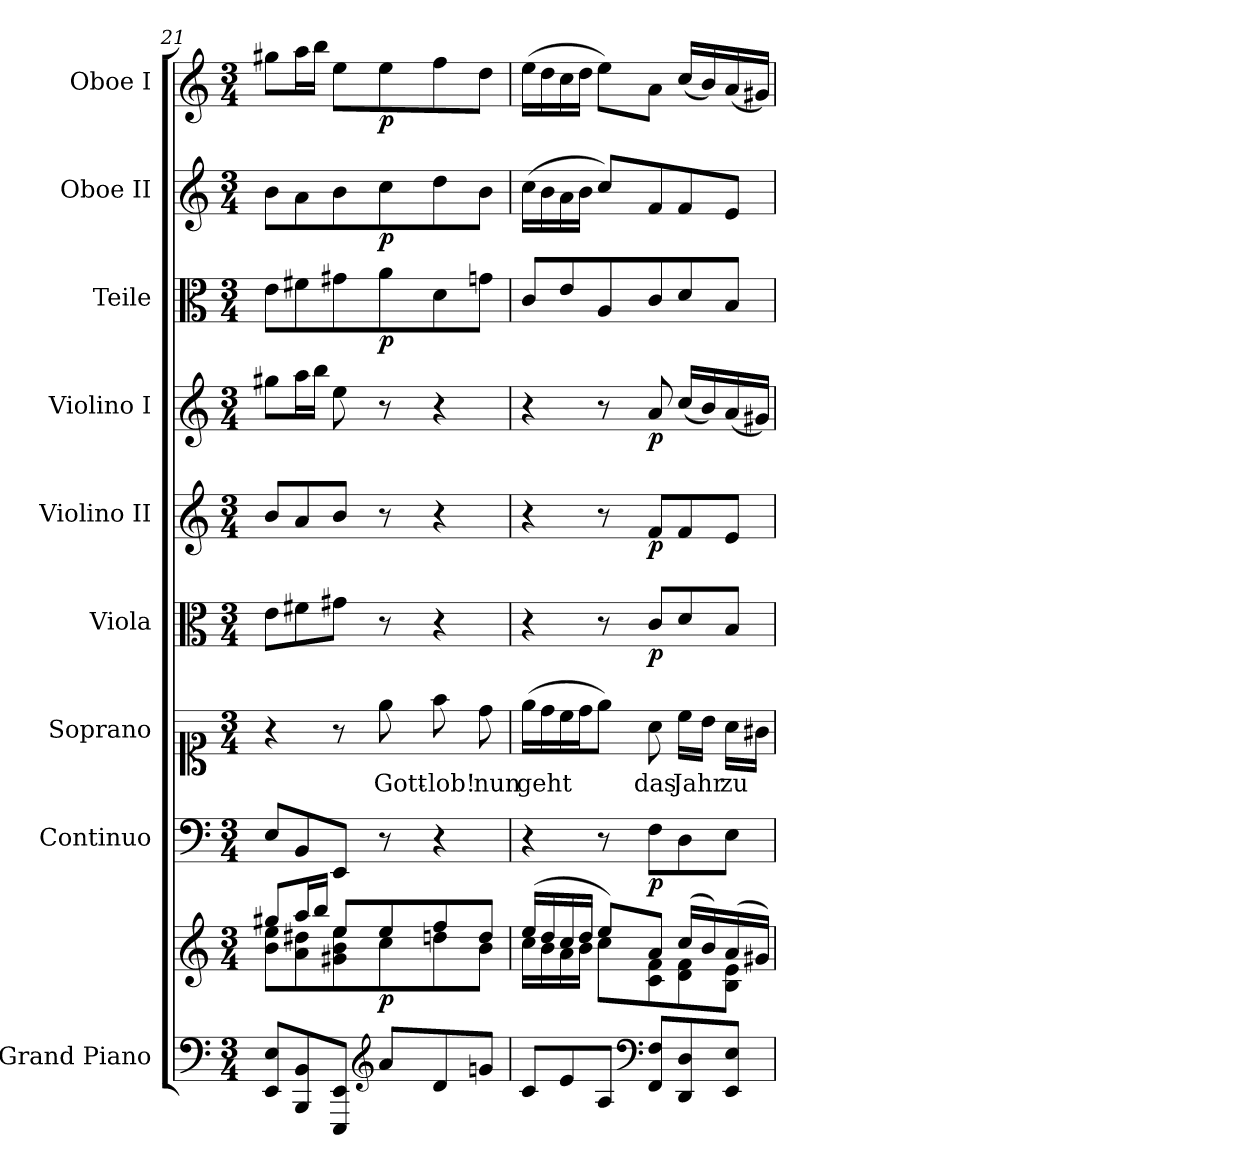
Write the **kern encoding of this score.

**kern	**kern	**dynam	**kern	**dynam	**kern	**text	**kern	**dynam	**kern	**dynam	**kern	**dynam	**kern	**dynam	**kern	**dynam	**kern	**dynam
*part9	*part9	*part9	*part8	*part8	*part7	*part7	*part6	*part6	*part5	*part5	*part4	*part4	*part3	*part3	*part2	*part2	*part1	*part1
*staff10	*staff9	*staff9/10	*staff8	*staff8	*staff7	*staff7	*staff6	*staff6	*staff5	*staff5	*staff4	*staff4	*staff3	*staff3	*staff2	*staff2	*staff1	*staff1
*I"Grand Piano	*	*	*I"Continuo	*	*I"Soprano	*	*I"Viola	*	*I"Violino II	*	*I"Violino I	*	*I"Teile	*	*I"Oboe II	*	*I"Oboe I	*
*I'Pno	*	*	*	*	*	*	*	*	*	*	*	*	*	*	*I'Ob	*	*I'Ob	*
*clefF4	*clefG2	*	*clefF4	*	*clefC1	*	*clefC3	*	*clefG2	*	*clefG2	*	*clefC3	*	*clefG2	*	*clefG2	*
*k[]	*k[]	*	*k[]	*	*k[]	*	*k[]	*	*k[]	*	*k[]	*	*k[]	*	*k[]	*	*k[]	*
*M3/4	*M3/4	*	*M3/4	*	*M3/4	*	*M3/4	*	*M3/4	*	*M3/4	*	*M3/4	*	*M3/4	*	*M3/4	*
=21	=21	=21	=21	=21	=21	=21	=21	=21	=21	=21	=21	=21	=21	=21	=21	=21	=21	=21
*	*^	*	*	*	*	*	*	*	*	*	*	*	*	*	*	*	*	*
8EE/ 8E/L	8gg#X/L	8b\ 8ee\L	.	8E/L	.	4r	.	8e\L	.	8b/L	.	8gg#X\L	.	8e\L	.	8b\L	.	8gg#X\L	.
8BBB/ 8BB/	16aa/L	8a\ 8dd#X\	.	8BB/	.	.	.	8f#X\	.	8a/	.	16aa\L	.	8f#X\	.	8a\	.	16aa\L	.
.	16bb/JJ	.	.	.	.	.	.	.	.	.	.	16bb\JJ	.	.	.	.	.	16bb\JJ	.
8EEE/ 8EE/J	8ee/L	8g#X\ 8b\ 8ee\	.	8EE/J	.	8r	.	8g#X\J	.	8b/J	.	8ee\	.	8g#X\	.	8b\	.	8ee\L	.
*clefG2	*	*	*	*	*	*	*	*	*	*	*	*	*	*	*	*	*	*	*
!	!	!	!LO:DY:b	!	!	!	!LO:LY:b	!	!	!	!	!	!	!	!LO:DY:b	!	!LO:DY:b	!	!LO:DY:b
8a/L	8ee/	8cc\	p	8r	.	8ee\	Gott-	8r	.	8r	.	8r	.	8a\	p	8cc\	p	8ee\	p
!	!	!	!	!	!	!	!LO:LY:b	!	!	!	!	!	!	!	!	!	!	!	!
8d/	8ff/	8ddn\	.	4r	.	8ff\	-lob!	4r	.	4r	.	4r	.	8d\	.	8dd\	.	8ff\	.
!	!	!	!	!	!	!	!LO:LY:b	!	!	!	!	!	!	!	!	!	!	!	!
8gn/J	8dd/J	8b\J	.	.	.	8dd\	nun	.	.	.	.	.	.	8gn\J	.	8b\J	.	8dd\J	.
!!LO:PB:g=z
=22	=22	=22	=22	=22	=22	=22	=22	=22	=22	=22	=22	=22	=22	=22	=22	=22	=22	=22	=22
!	!	!	!	!	!	!	!LO:LY:b	!	!	!	!	!	!	!	!	!	!	!	!
8c/L	(>16ee/LL	16cc\LL	.	4r	.	(>16ee\LL	geht	4r	.	4r	.	4r	.	8c/L	.	(>16cc\LL	.	(>16ee\LL	.
.	16dd/	16b\	.	.	.	16dd\	.	.	.	.	.	.	.	.	.	16b\	.	16dd\	.
8e/	16cc/	16a\	.	.	.	16cc\	.	.	.	.	.	.	.	8e/	.	16a\	.	16cc\	.
.	16dd/JJ	16b\JJ	.	.	.	16dd\J	.	.	.	.	.	.	.	.	.	16b\JJ	.	16dd\JJ	.
8A/J	8ee/L)	8cc\L	.	8r	.	8ee\J)	.	8r	.	8r	.	8r	.	8A/	.	8cc/L)	.	8ee\L)	.
*clefF4	*	*	*	*	*	*	*	*	*	*	*	*	*	*	*	*	*	*	*
!	!	!	!	!	!LO:DY:b	!	!LO:LY:b	!	!LO:DY:b	!	!LO:DY:b	!	!LO:DY:b	!	!	!	!	!	!
8FF/ 8F/L	8a/J	8c\ 8f\	.	8F\L	p	8a\	das	8c/L	p	8f/L	p	8a/	p	8c/	.	8f/	.	8a\J	.
!	!	!	!	!	!	!	!LO:LY:b	!	!	!	!	!	!	!	!	!	!	!	!
8DD/ 8D/	(>16cc/LL	8d\ 8f\	.	8D\	.	16cc\LL	Jahr	8d/	.	8f/	.	(<16cc/LL	.	8d/	.	8f/	.	(<16cc/LL	.
.	16b/)	.	.	.	.	16b\JJ	.	.	.	.	.	16b/)	.	.	.	.	.	16b/)	.
!	!	!	!	!	!	!	!LO:LY:b	!	!	!	!	!	!	!	!	!	!	!	!
8EE/ 8E/J	(>16a/	8B\ 8e\J	.	8E\J	.	16a\LL	zu	8B/J	.	8e/J	.	(<16a/	.	8B/J	.	8e/J	.	(<16a/	.
.	16g#X/JJ)	.	.	.	.	16g#X\JJ	.	.	.	.	.	16g#X/JJ)	.	.	.	.	.	16g#X/JJ)	.
*	*v	*v	*	*	*	*	*	*	*	*	*	*	*	*	*	*	*	*	*
=	=	=	=	=	=	=	=	=	=	=	=	=	=	=	=	=	=	=
*-	*-	*-	*-	*-	*-	*-	*-	*-	*-	*-	*-	*-	*-	*-	*-	*-	*-	*-
